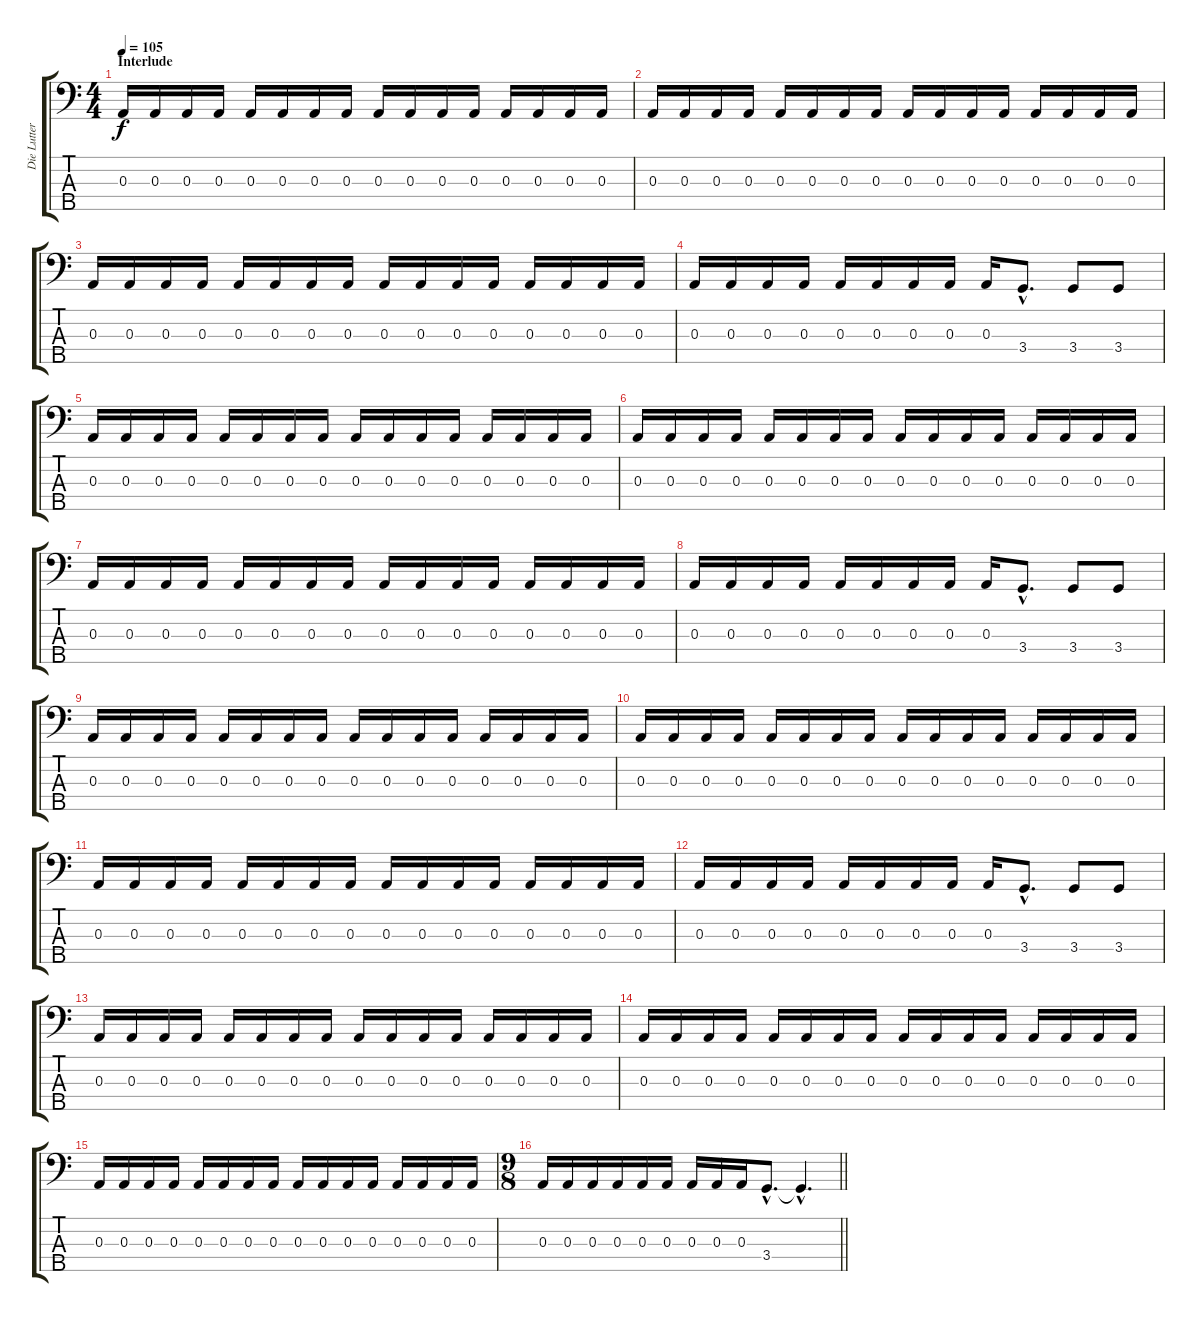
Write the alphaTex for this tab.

\track ("Die Lutter" "Die Lutter") {instrument electricbasspick}
\staff {score tabs}
\tuning (G2 D2 A1 E1 B0) {hide}
\ts (4 4)
\section ("" "Interlude")
\tempo 105
\clef f4
\ks c
0.3.16{dy f} 0.3.16 0.3.16 0.3.16 0.3.16 0.3.16 0.3.16 0.3.16 0.3.16 0.3.16 0.3.16 0.3.16 0.3.16 0.3.16 0.3.16 0.3.16 |
0.3.16 0.3.16 0.3.16 0.3.16 0.3.16 0.3.16 0.3.16 0.3.16 0.3.16 0.3.16 0.3.16 0.3.16 0.3.16 0.3.16 0.3.16 0.3.16 |
0.3.16 0.3.16 0.3.16 0.3.16 0.3.16 0.3.16 0.3.16 0.3.16 0.3.16 0.3.16 0.3.16 0.3.16 0.3.16 0.3.16 0.3.16 0.3.16 |
0.3.16 0.3.16 0.3.16 0.3.16 0.3.16 0.3.16 0.3.16 0.3.16 0.3.16 3.4{hac}.8{d} 3.4.8 3.4.8 |
0.3.16 0.3.16 0.3.16 0.3.16 0.3.16 0.3.16 0.3.16 0.3.16 0.3.16 0.3.16 0.3.16 0.3.16 0.3.16 0.3.16 0.3.16 0.3.16 |
0.3.16 0.3.16 0.3.16 0.3.16 0.3.16 0.3.16 0.3.16 0.3.16 0.3.16 0.3.16 0.3.16 0.3.16 0.3.16 0.3.16 0.3.16 0.3.16 |
0.3.16 0.3.16 0.3.16 0.3.16 0.3.16 0.3.16 0.3.16 0.3.16 0.3.16 0.3.16 0.3.16 0.3.16 0.3.16 0.3.16 0.3.16 0.3.16 |
0.3.16 0.3.16 0.3.16 0.3.16 0.3.16 0.3.16 0.3.16 0.3.16 0.3.16 3.4{hac}.8{d} 3.4.8 3.4.8 |
0.3.16 0.3.16 0.3.16 0.3.16 0.3.16 0.3.16 0.3.16 0.3.16 0.3.16 0.3.16 0.3.16 0.3.16 0.3.16 0.3.16 0.3.16 0.3.16 |
0.3.16 0.3.16 0.3.16 0.3.16 0.3.16 0.3.16 0.3.16 0.3.16 0.3.16 0.3.16 0.3.16 0.3.16 0.3.16 0.3.16 0.3.16 0.3.16 |
0.3.16 0.3.16 0.3.16 0.3.16 0.3.16 0.3.16 0.3.16 0.3.16 0.3.16 0.3.16 0.3.16 0.3.16 0.3.16 0.3.16 0.3.16 0.3.16 |
0.3.16 0.3.16 0.3.16 0.3.16 0.3.16 0.3.16 0.3.16 0.3.16 0.3.16 3.4{hac}.8{d} 3.4.8 3.4.8 |
0.3.16 0.3.16 0.3.16 0.3.16 0.3.16 0.3.16 0.3.16 0.3.16 0.3.16 0.3.16 0.3.16 0.3.16 0.3.16 0.3.16 0.3.16 0.3.16 |
0.3.16 0.3.16 0.3.16 0.3.16 0.3.16 0.3.16 0.3.16 0.3.16 0.3.16 0.3.16 0.3.16 0.3.16 0.3.16 0.3.16 0.3.16 0.3.16 |
0.3.16 0.3.16 0.3.16 0.3.16 0.3.16 0.3.16 0.3.16 0.3.16 0.3.16 0.3.16 0.3.16 0.3.16 0.3.16 0.3.16 0.3.16 0.3.16 |
\ts (9 8)
\barLineRight lightlight
0.3.16 0.3.16 0.3.16 0.3.16 0.3.16 0.3.16 0.3.16 0.3.16 0.3.16 3.4{hac}.8{d} 3.4{hac t}.4{d}
